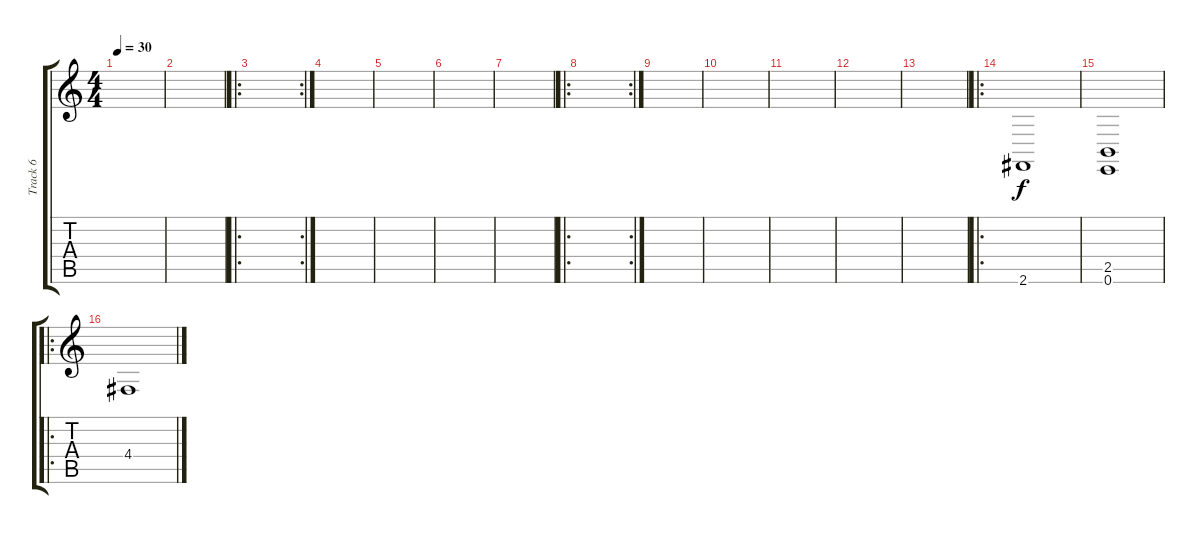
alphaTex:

\track ("Track 6" "Track 6") {instrument stringensemble2}
\staff {score tabs}
\tuning (E4 B3 G3 D3 A2 E2) {hide}
\ts (4 4)
\tempo 30
\clef g2
\ks c
|
|
\ro
\rc 2
|
|
|
|
|
\ro
\rc 2
|
|
|
|
|
|
\ro
2.6.1 |
(2.5 0.6).1 |
\ro
4.4.1
